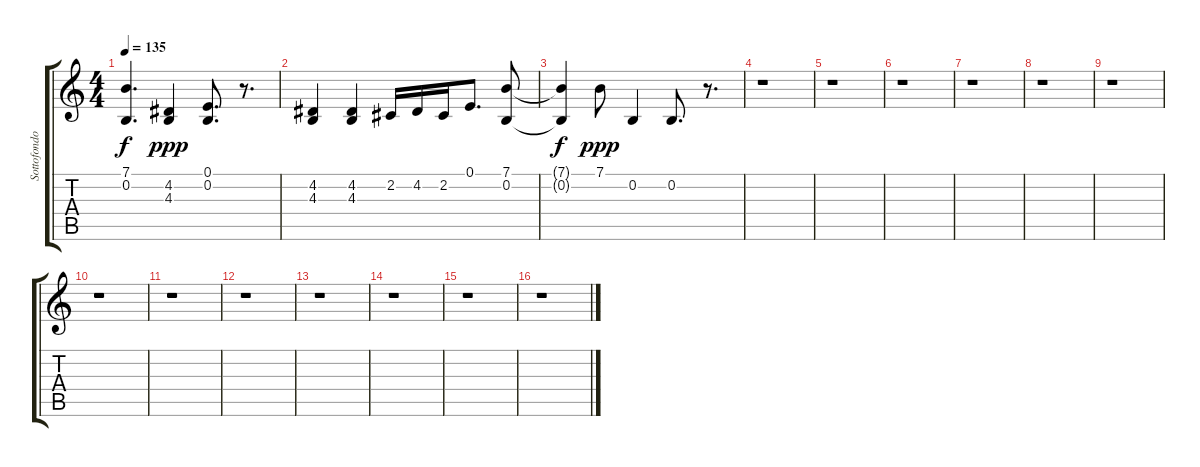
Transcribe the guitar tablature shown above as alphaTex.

\track ("Sottofondo1" "Sottofondo") {instrument choiraahs}
\staff {score tabs}
\tuning (E4 B3 G3 D3 A2 E2) {hide}
\ts (4 4)
\tempo 135
\clef g2
\ks c
(7.1{t} 0.2{t}).4{d dy f} (4.2 4.3).4{dy ppp} (0.1 0.2).8{d} r.8{d} |
(4.2 4.3).4 (4.2 4.3).4 2.2.16 4.2.16 2.2.16 0.1.8{d} (7.1 0.2).8 |
(7.1{t} 0.2{t}).4{dy f} 7.1.8{dy ppp} 0.2.4 0.2.8{d} r.8{d} |
r.1 |
r.1 |
r.1 |
r.1 |
r.1 |
r.1 |
r.1 |
r.1 |
r.1 |
r.1 |
r.1 |
r.1 |
r.1
